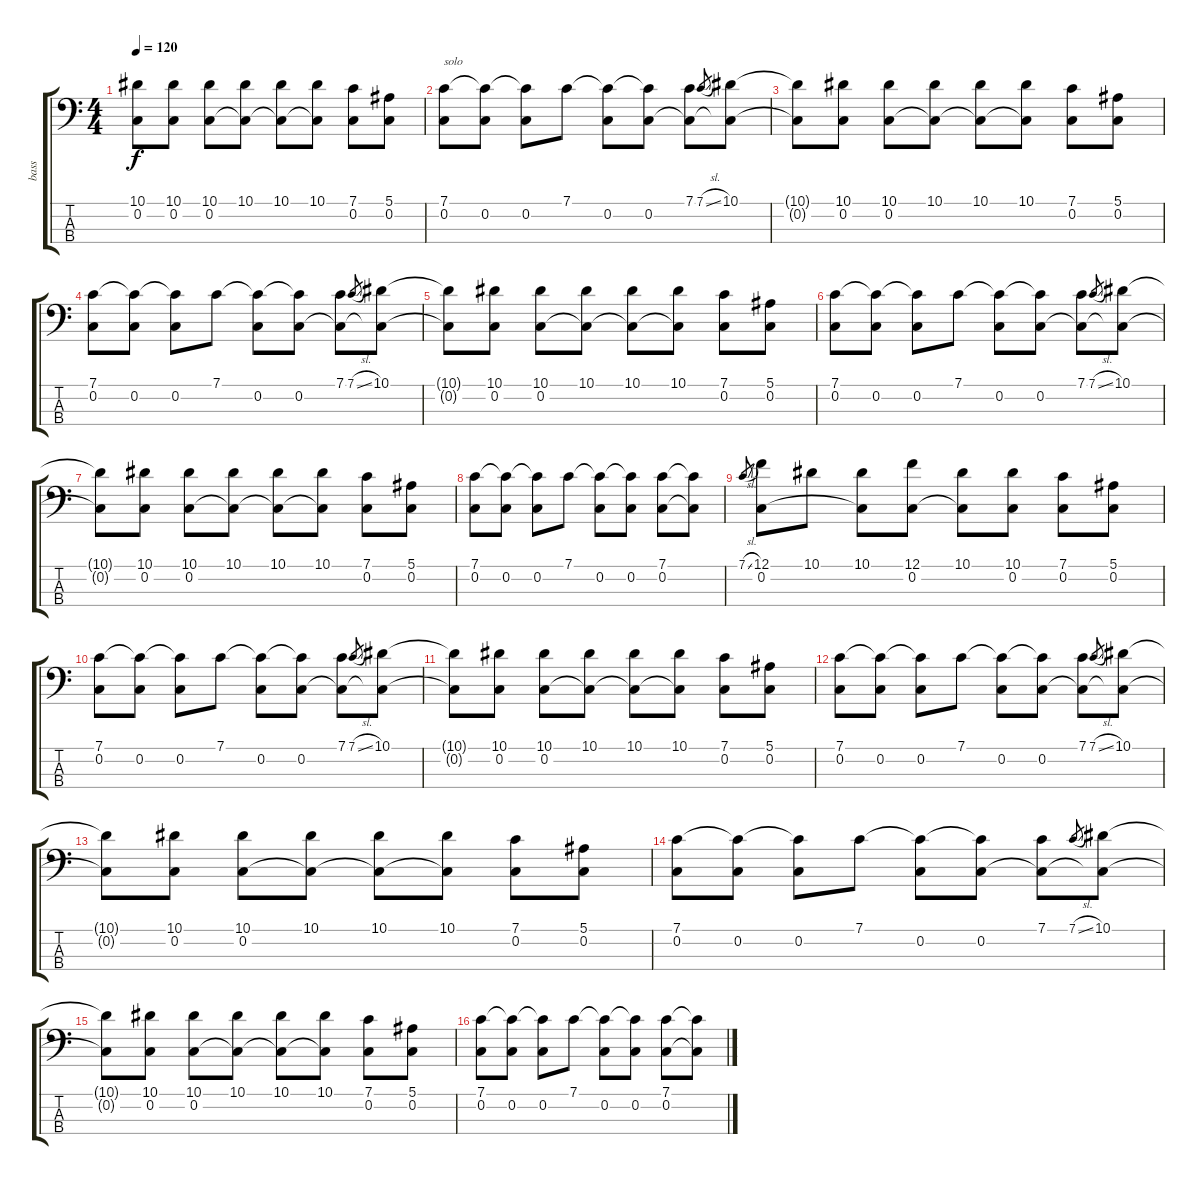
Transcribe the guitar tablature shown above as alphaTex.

\track ("bass" "bass") {instrument electricbassfinger}
\staff {score tabs}
\tuning (F2 C2 G1 D1) {hide}
\ts (4 4)
\tempo 120
\clef f4
\ks c
(10.1{t} 0.2{t}).8{dy f} (10.1 0.2).8 (10.1 0.2).8 (10.1 0.2{t}).8 (10.1 0.2{t}).8 (10.1 0.2{t}).8 (7.1 0.2).8 (5.1 0.2).8 |
(7.1 0.2).8{txt "solo"} (7.1{t} 0.2).8 (7.1{t} 0.2).8 7.1.8 (7.1{t} 0.2).8 (7.1{t} 0.2).8 (7.1 0.2{t}).8 7.1{sl}.8{gr} (10.1 0.2{t}).8 |
(10.1{t} 0.2{t}).8 (10.1 0.2).8 (10.1 0.2).8 (10.1 0.2{t}).8 (10.1 0.2{t}).8 (10.1 0.2{t}).8 (7.1 0.2).8 (5.1 0.2).8 |
(7.1 0.2).8 (7.1{t} 0.2).8 (7.1{t} 0.2).8 7.1.8 (7.1{t} 0.2).8 (7.1{t} 0.2).8 (7.1 0.2{t}).8 7.1{sl}.8{gr} (10.1 0.2{t}).8 |
(10.1{t} 0.2{t}).8 (10.1 0.2).8 (10.1 0.2).8 (10.1 0.2{t}).8 (10.1 0.2{t}).8 (10.1 0.2{t}).8 (7.1 0.2).8 (5.1 0.2).8 |
(7.1 0.2).8 (7.1{t} 0.2).8 (7.1{t} 0.2).8 7.1.8 (7.1{t} 0.2).8 (7.1{t} 0.2).8 (7.1 0.2{t}).8 7.1{sl}.8{gr} (10.1 0.2{t}).8 |
(10.1{t} 0.2{t}).8 (10.1 0.2).8 (10.1 0.2).8 (10.1 0.2{t}).8 (10.1 0.2{t}).8 (10.1 0.2{t}).8 (7.1 0.2).8 (5.1 0.2).8 |
(7.1 0.2).8 (7.1{t} 0.2).8 (7.1{t} 0.2).8 7.1.8 (7.1{t} 0.2).8 (7.1{t} 0.2).8 (7.1 0.2).8 (7.1{t} 0.2{t}).8 |
7.1{sl}.8{gr} (12.1 0.2).8 10.1.8 (10.1 0.2{t}).8 (12.1 0.2).8 (10.1 0.2{t}).8 (10.1 0.2).8 (7.1 0.2).8 (5.1 0.2).8 |
(7.1 0.2).8 (7.1{t} 0.2).8 (7.1{t} 0.2).8 7.1.8 (7.1{t} 0.2).8 (7.1{t} 0.2).8 (7.1 0.2{t}).8 7.1{sl}.8{gr} (10.1 0.2{t}).8 |
(10.1{t} 0.2{t}).8 (10.1 0.2).8 (10.1 0.2).8 (10.1 0.2{t}).8 (10.1 0.2{t}).8 (10.1 0.2{t}).8 (7.1 0.2).8 (5.1 0.2).8 |
(7.1 0.2).8 (7.1{t} 0.2).8 (7.1{t} 0.2).8 7.1.8 (7.1{t} 0.2).8 (7.1{t} 0.2).8 (7.1 0.2{t}).8 7.1{sl}.8{gr} (10.1 0.2{t}).8 |
(10.1{t} 0.2{t}).8 (10.1 0.2).8 (10.1 0.2).8 (10.1 0.2{t}).8 (10.1 0.2{t}).8 (10.1 0.2{t}).8 (7.1 0.2).8 (5.1 0.2).8 |
(7.1 0.2).8 (7.1{t} 0.2).8 (7.1{t} 0.2).8 7.1.8 (7.1{t} 0.2).8 (7.1{t} 0.2).8 (7.1 0.2{t}).8 7.1{sl}.8{gr} (10.1 0.2{t}).8 |
(10.1{t} 0.2{t}).8 (10.1 0.2).8 (10.1 0.2).8 (10.1 0.2{t}).8 (10.1 0.2{t}).8 (10.1 0.2{t}).8 (7.1 0.2).8 (5.1 0.2).8 |
(7.1 0.2).8 (7.1{t} 0.2).8 (7.1{t} 0.2).8 7.1.8 (7.1{t} 0.2).8 (7.1{t} 0.2).8 (7.1 0.2).8 (7.1{t} 0.2{t}).8
